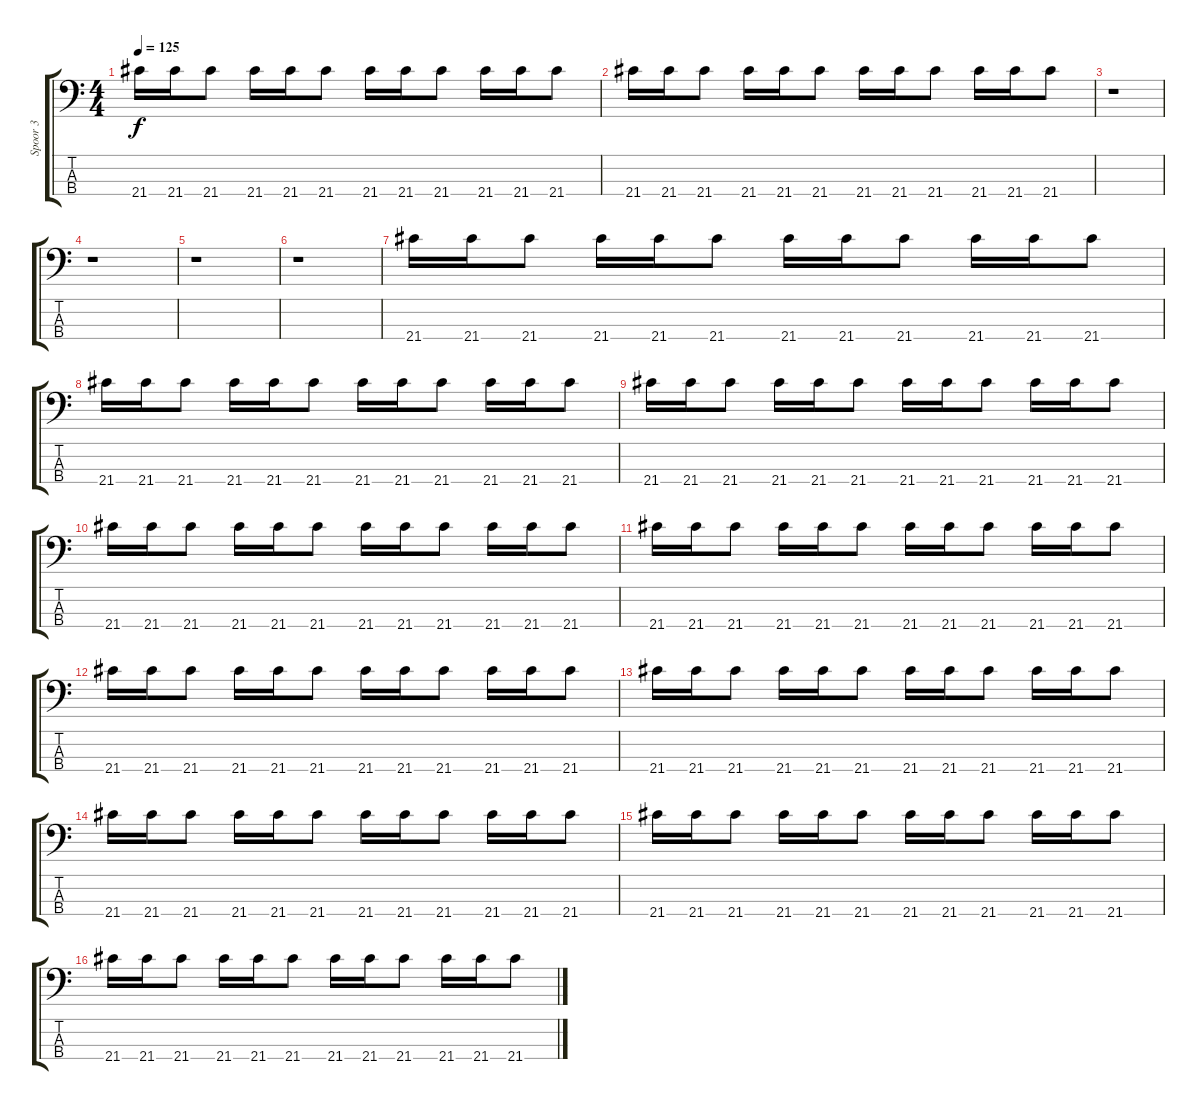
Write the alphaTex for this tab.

\track ("Spoor 3" "Spoor 3") {instrument electricbassfinger}
\staff {score tabs}
\tuning (G2 D2 A1 E1) {hide}
\ts (4 4)
\tempo 125
\clef f4
\ks c
21.4.16{dy f} 21.4.16 21.4.8 21.4.16 21.4.16 21.4.8 21.4.16 21.4.16 21.4.8 21.4.16 21.4.16 21.4.8 |
21.4.16 21.4.16 21.4.8 21.4.16 21.4.16 21.4.8 21.4.16 21.4.16 21.4.8 21.4.16 21.4.16 21.4.8 |
r.1 |
r.1 |
r.1 |
r.1 |
21.4.16 21.4.16 21.4.8 21.4.16 21.4.16 21.4.8 21.4.16 21.4.16 21.4.8 21.4.16 21.4.16 21.4.8 |
21.4.16 21.4.16 21.4.8 21.4.16 21.4.16 21.4.8 21.4.16 21.4.16 21.4.8 21.4.16 21.4.16 21.4.8 |
21.4.16 21.4.16 21.4.8 21.4.16 21.4.16 21.4.8 21.4.16 21.4.16 21.4.8 21.4.16 21.4.16 21.4.8 |
21.4.16 21.4.16 21.4.8 21.4.16 21.4.16 21.4.8 21.4.16 21.4.16 21.4.8 21.4.16 21.4.16 21.4.8 |
21.4.16 21.4.16 21.4.8 21.4.16 21.4.16 21.4.8 21.4.16 21.4.16 21.4.8 21.4.16 21.4.16 21.4.8 |
21.4.16 21.4.16 21.4.8 21.4.16 21.4.16 21.4.8 21.4.16 21.4.16 21.4.8 21.4.16 21.4.16 21.4.8 |
21.4.16 21.4.16 21.4.8 21.4.16 21.4.16 21.4.8 21.4.16 21.4.16 21.4.8 21.4.16 21.4.16 21.4.8 |
21.4.16 21.4.16 21.4.8 21.4.16 21.4.16 21.4.8 21.4.16 21.4.16 21.4.8 21.4.16 21.4.16 21.4.8 |
21.4.16 21.4.16 21.4.8 21.4.16 21.4.16 21.4.8 21.4.16 21.4.16 21.4.8 21.4.16 21.4.16 21.4.8 |
21.4.16 21.4.16 21.4.8 21.4.16 21.4.16 21.4.8 21.4.16 21.4.16 21.4.8 21.4.16 21.4.16 21.4.8
